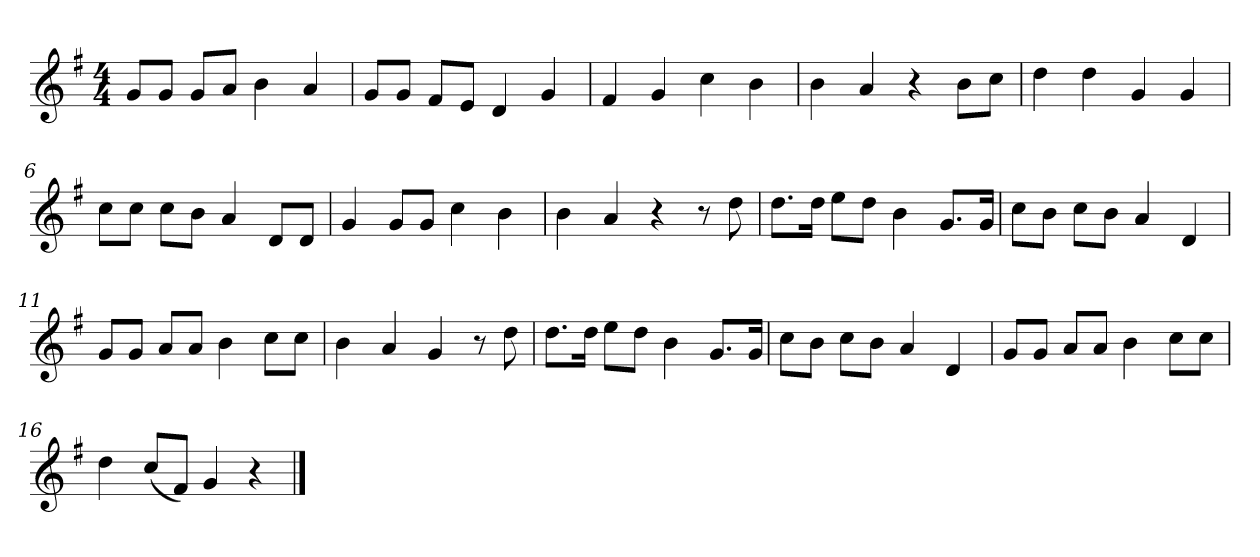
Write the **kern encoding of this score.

**kern
*part1
*staff1
*k[f#]
*M4/4
*MM120
=1
8gL
8gJ
8gL
8aJ
4b
4a
=2
8gL
8gJ
8f#L
8eJ
4d
4g
=3
4f#
4g
4cc
4b
=4
4b
4a
4r
8bL
8ccJ
=5
4dd
4dd
4g
4g
=6
8ccL
8ccJ
8ccL
8bJ
4a
8dL
8dJ
=7
4g
8gL
8gJ
4cc
4b
=8
4b
4a
4r
8r
8dd
=9
8.ddL
16ddJk
8eeL
8ddJ
4b
8.gL
16gJk
=10
8ccL
8bJ
8ccL
8bJ
4a
4d
=11
8gL
8gJ
8aL
8aJ
4b
8ccL
8ccJ
=12
4b
4a
4g
8r
8dd
=13
8.ddL
16ddJk
8eeL
8ddJ
4b
8.gL
16gJk
=14
8ccL
8bJ
8ccL
8bJ
4a
4d
=15
8gL
8gJ
8aL
8aJ
4b
8ccL
8ccJ
=16
4dd
(8ccL
8f#J)
4g
4r
==
*-
